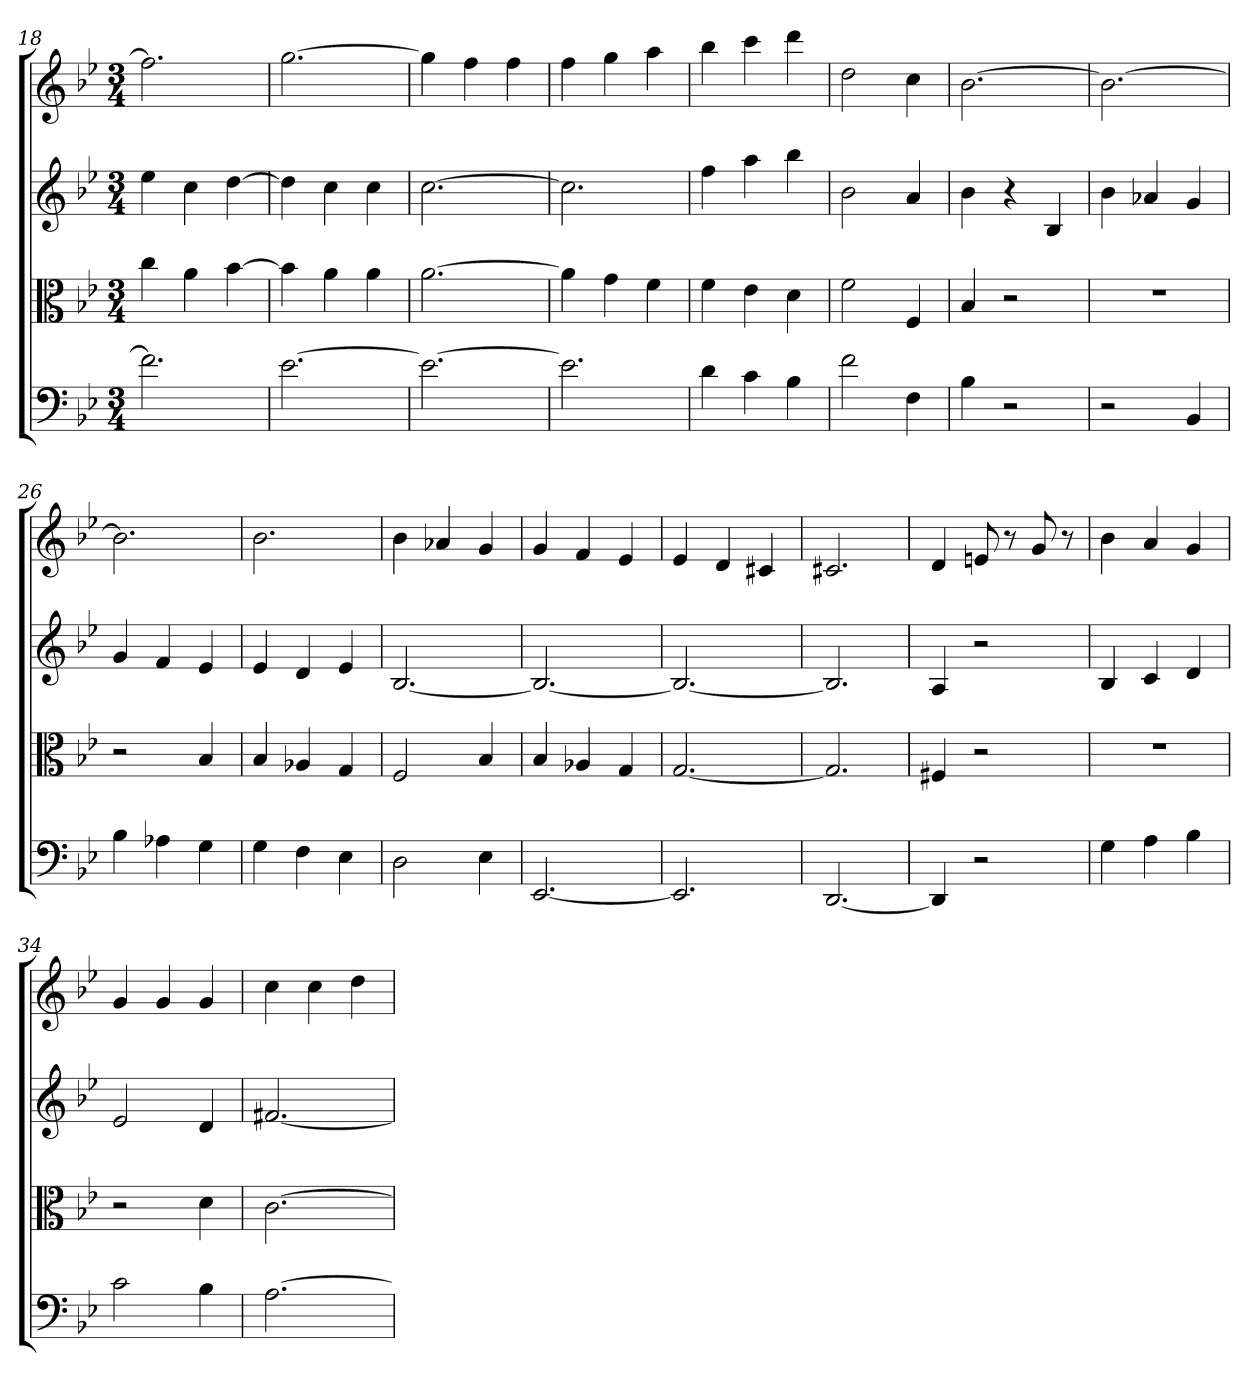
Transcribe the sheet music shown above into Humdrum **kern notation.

**kern	**kern	**kern	**kern
*part4	*part3	*part2	*part1
*staff4	*staff3	*staff2	*staff1
*clefF4	*clefC3	*clefG2	*clefG2
*k[b-e-]	*k[b-e-]	*k[b-e-]	*k[b-e-]
*g:	*g:	*g:	*g:
*M3/4	*M3/4	*M3/4	*M3/4
=18	=18	=18	=18
2.f]	4cc	4ee-	2.ff]
.	4a	4cc	.
.	[4b-	[4dd	.
=19	=19	=19	=19
[2.e-	4b-]	4dd]	[2.gg
.	4a	4cc	.
.	4a	4cc	.
=20	=20	=20	=20
2.e-_	[2.a	[2.cc	4gg]
.	.	.	4ff
.	.	.	4ff
=21	=21	=21	=21
2.e-]	4a]	2.cc]	4ff
.	4g	.	4gg
.	4f	.	4aa
=22	=22	=22	=22
4d	4f	4ff	4bb-
4c	4e-	4aa	4ccc
4B-	4d	4bb-	4ddd
=23	=23	=23	=23
2f	2f	2b-	2dd
4F	4F	4a	4cc
=24	=24	=24	=24
4B-	4B-	4b-	[2.b-
2r	2r	4r	.
.	.	4B-	.
=25	=25	=25	=25
2r	2.r	4b-	2.b-_
.	.	4a-X	.
4BB-	.	4g	.
=26	=26	=26	=26
4B-	2r	4g	2.b-]
4A-X	.	4f	.
4G	4B-	4e-	.
=27	=27	=27	=27
4G	4B-	4e-	2.b-
4F	4A-X	4d	.
4E-	4G	4e-	.
=28	=28	=28	=28
2D	2F	[2.B-	4b-
.	.	.	4a-X
4E-	4B-	.	4g
=29	=29	=29	=29
[2.EE-	4B-	2.B-_	4g
.	4A-X	.	4f
.	4G	.	4e-
=30	=30	=30	=30
2.EE-]	[2.G	2.B-_	4e-
.	.	.	4d
.	.	.	4c#X
=31	=31	=31	=31
[2.DD	2.G]	2.B-]	2.c#X
=32	=32	=32	=32
4DD]	4F#X	4A	4d
2r	2r	2r	8en
.	.	.	8r
.	.	.	8g
.	.	.	8r
=33	=33	=33	=33
4G	2.r	4B-	4b-
4A	.	4c	4a
4B-	.	4d	4g
=34	=34	=34	=34
2c	2r	2e-	4g
.	.	.	4g
4B-	4d	4d	4g
=35	=35	=35	=35
[2.A	[2.c	[2.f#X	4cc
.	.	.	4cc
.	.	.	4dd
=	=	=	=
*-	*-	*-	*-
